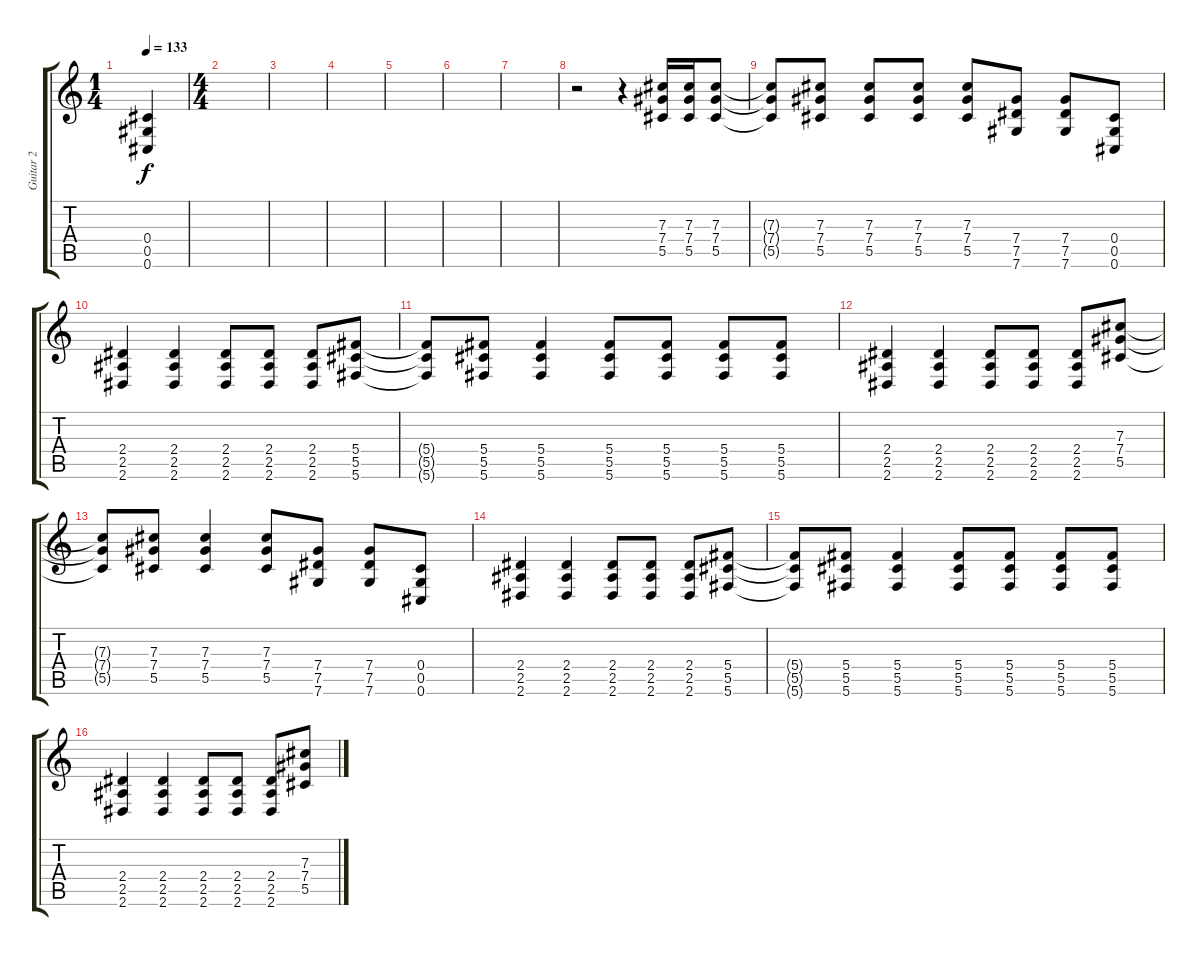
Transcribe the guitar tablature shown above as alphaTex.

\track ("Guitar 2" "Guitar 2") {instrument overdrivenguitar}
\staff {score tabs}
\tuning (Eb4 Bb3 Gb3 Db3 Ab2 Db2) {hide}
\ts (1 4)
\tempo 133
\clef g2
\ks c
(0.4{t} 0.5{t} 0.6{t}).4{dy f} |
\ts (4 4)
|
|
|
|
|
|
r.2 r.4 (7.3 7.4 5.5).16 (7.3 7.4 5.5).16 (7.3 7.4 5.5).8 |
(7.3{t} 7.4{t} 5.5{t}).8 (7.3 7.4 5.5).8 (7.3 7.4 5.5).8 (7.3 7.4 5.5).8 (7.3 7.4 5.5).8 (7.4 7.5 7.6).8 (7.4 7.5 7.6).8 (0.4 0.5 0.6).8 |
(2.4 2.5 2.6).4 (2.4 2.5 2.6).4 (2.4 2.5 2.6).8 (2.4 2.5 2.6).8 (2.4 2.5 2.6).8 (5.4 5.5 5.6).8 |
(5.4{t} 5.5{t} 5.6{t}).8 (5.4 5.5 5.6).8 (5.4 5.5 5.6).4 (5.4 5.5 5.6).8 (5.4 5.5 5.6).8 (5.4 5.5 5.6).8 (5.4 5.5 5.6).8 |
(2.4 2.5 2.6).4 (2.4 2.5 2.6).4 (2.4 2.5 2.6).8 (2.4 2.5 2.6).8 (2.4 2.5 2.6).8 (7.3 7.4 5.5).8 |
(7.3{t} 7.4{t} 5.5{t}).8 (7.3 7.4 5.5).8 (7.3 7.4 5.5).4 (7.3 7.4 5.5).8 (7.4 7.5 7.6).8 (7.4 7.5 7.6).8 (0.4 0.5 0.6).8 |
(2.4 2.5 2.6).4 (2.4 2.5 2.6).4 (2.4 2.5 2.6).8 (2.4 2.5 2.6).8 (2.4 2.5 2.6).8 (5.4 5.5 5.6).8 |
(5.4{t} 5.5{t} 5.6{t}).8 (5.4 5.5 5.6).8 (5.4 5.5 5.6).4 (5.4 5.5 5.6).8 (5.4 5.5 5.6).8 (5.4 5.5 5.6).8 (5.4 5.5 5.6).8 |
(2.4 2.5 2.6).4 (2.4 2.5 2.6).4 (2.4 2.5 2.6).8 (2.4 2.5 2.6).8 (2.4 2.5 2.6).8 (7.3 7.4 5.5).8
